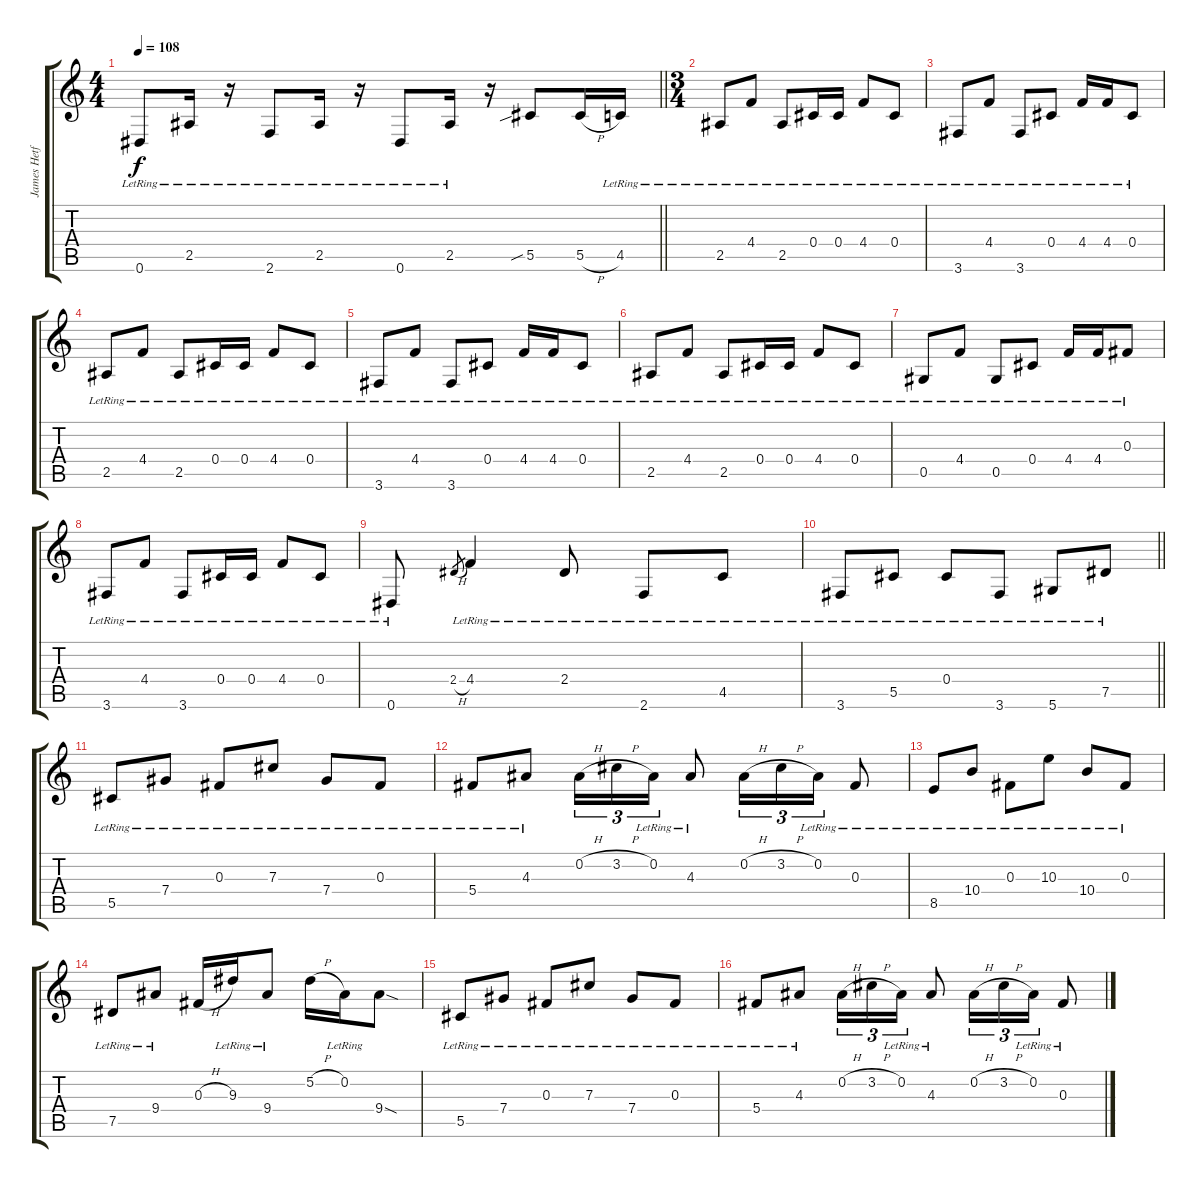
\track ("James Hetfeild" "James Hetf") {instrument electricguitarclean}
\staff {score tabs}
\tuning (Eb4 Bb3 Gb3 Db3 Ab2 Eb2) {hide}
\ts (4 4)
\tempo 108
\clef g2
\barLineRight lightlight
\ks c
0.6{lr}.8{dy f} 2.5{lr}.16 r.16 2.6{lr}.8 2.5{lr}.16 r.16 0.6{lr}.8 2.5{lr}.16 r.16 5.5{sib}.8 5.5{h}.16 4.5{lr}.16 |
\ts (3 4)
2.5{lr}.8 4.4{lr}.8 2.5{lr}.8 0.4{lr}.16 0.4{lr}.16 4.4{lr}.8 0.4{lr}.8 |
3.6{lr}.8 4.4{lr}.8 3.6{lr}.8 0.4{lr}.8 4.4{lr}.16 4.4{lr}.16 0.4{lr}.8 |
2.5{lr}.8 4.4{lr}.8 2.5{lr}.8 0.4{lr}.16 0.4{lr}.16 4.4{lr}.8 0.4{lr}.8 |
3.6{lr}.8 4.4{lr}.8 3.6{lr}.8 0.4{lr}.8 4.4{lr}.16 4.4{lr}.16 0.4{lr}.8 |
2.5{lr}.8 4.4{lr}.8 2.5{lr}.8 0.4{lr}.16 0.4{lr}.16 4.4{lr}.8 0.4{lr}.8 |
0.5{lr}.8 4.4{lr}.8 0.5{lr}.8 0.4{lr}.8 4.4{lr}.16 4.4{lr}.16 0.3{lr}.8 |
3.6{lr}.8 4.4{lr}.8 3.6{lr}.8 0.4{lr}.16 0.4{lr}.16 4.4{lr}.8 0.4{lr}.8 |
0.6{lr}.8 2.4{h}.8{gr} 4.4{lr}.4 2.4{lr}.8 2.6{lr}.8 4.5{lr}.8 |
\barLineRight lightlight
3.6{lr}.8 5.5{lr}.8 0.4{lr}.8 3.6{lr}.8 5.6{lr}.8 7.5{lr}.8 |
5.5{lr}.8 7.4{lr}.8 0.3{lr}.8 7.3{lr}.8 7.4{lr}.8 0.3{lr}.8 |
5.4{lr}.8 4.3{lr}.8 0.2{h}.16{tu (3 2)} 3.2{h}.16{tu (3 2)} 0.2{lr}.16{tu (3 2)} 4.3{lr}.8 0.2{h}.16{tu (3 2)} 3.2{h}.16{tu (3 2)} 0.2{lr}.16{tu (3 2)} 0.3{lr}.8 |
8.5{lr}.8 10.4{lr}.8 0.3{lr}.8 10.3{lr}.8 10.4{lr}.8 0.3{lr}.8 |
7.5{lr}.8 9.4{lr}.8 0.3{h}.16 9.3{lr}.16 9.4{lr}.8 5.2{h}.16 0.2{lr}.16 9.4{sod}.8 |
5.5{lr}.8 7.4{lr}.8 0.3{lr}.8 7.3{lr}.8 7.4{lr}.8 0.3{lr}.8 |
5.4{lr}.8 4.3{lr}.8 0.2{h}.16{tu (3 2)} 3.2{h}.16{tu (3 2)} 0.2{lr}.16{tu (3 2)} 4.3{lr}.8 0.2{h}.16{tu (3 2)} 3.2{h}.16{tu (3 2)} 0.2{lr}.16{tu (3 2)} 0.3{lr}.8
